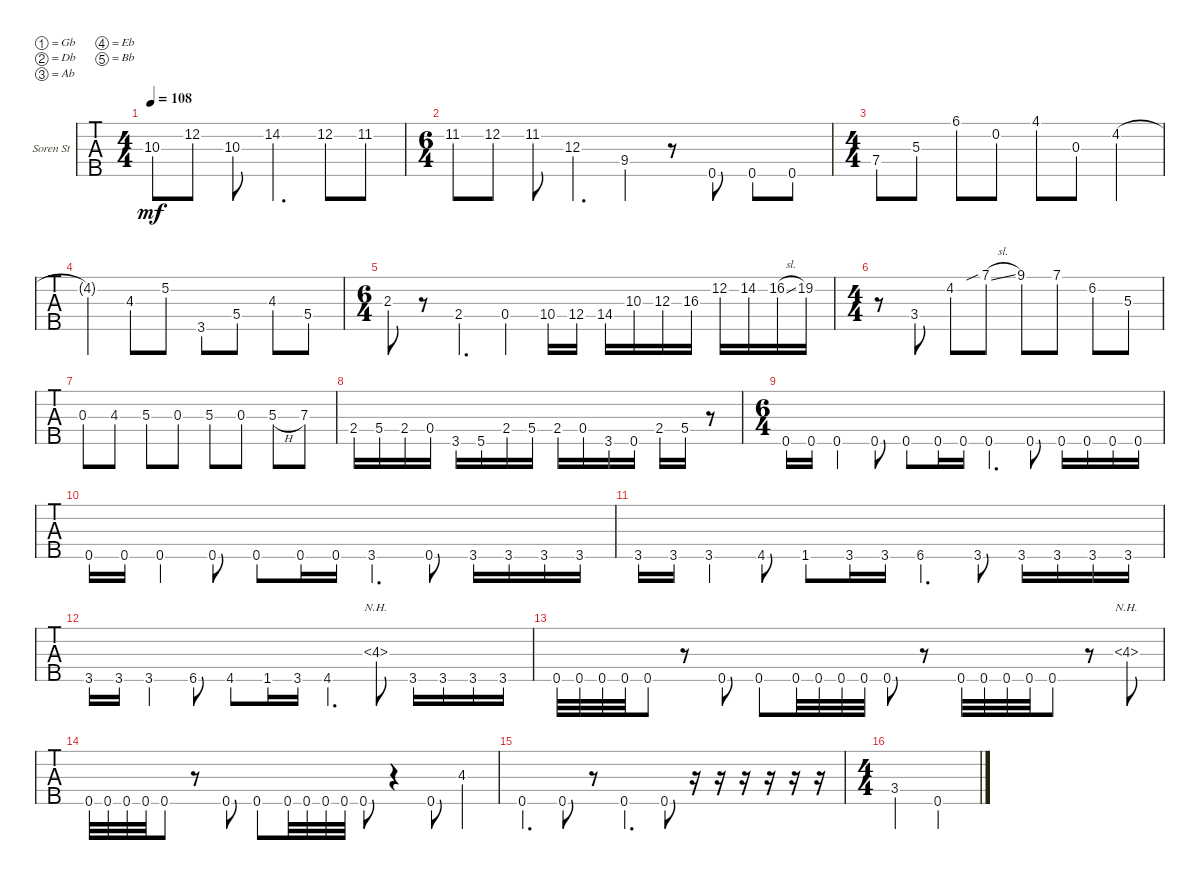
\defaultSystemsLayout 4
\bracketExtendMode groupsimilarinstruments
\firstSystemTrackNameOrientation horizontal
\otherSystemsTrackNameOrientation horizontal
\track ("Lord Chid-Lee Philosipher" "Soren St") {instrument electricbassfinger}
\staff {tabs}
\tuning (Gb2 Db2 Ab1 Eb1 Bb0)
\ts (4 4)
\tempo 108
\clef f4
\scale
0.333333
\ks c
10.3.8{dy mf} 12.2.8 10.3.8 14.2.4{d} 12.2.8 11.2.8 |
\ts (6 4)
\scale
0.395904 11.2.8 12.2.8 11.2.8 12.3.4{d} 9.4.4 r.8 0.5.8 0.5.8 0.5.8 |
\ts (4 4)
\scale
0.395904 7.4.8 5.3.8 6.1.8 0.2.8 4.1.8 0.3.8 4.2.4 |
\scale
0.208191 4.2{t}.4 4.3.8 5.2.8 3.5.8 5.4.8 4.3.8 5.4.8 |
\ts (6 4)
\scale
0.395904 2.3.8 r.8 2.4.4{d} 0.4.4 10.4.16 12.4.16 14.4.16 10.3.16 12.3.16 16.3.16 12.2.16 14.2.16 16.2{sl}.16 19.2.16 |
\ts (4 4)
\scale
0.395904 r.8 3.4.8 4.2.8 7.1{sib sl}.8 9.1.8 7.1.8 6.2.8 5.3.8 |
\scale
0.208191 0.3.8 4.3.8 5.3.8 0.3.8 5.3.8 0.3.8 5.3{h}.8 7.3.8 |
\scale
0.256303 2.4{st}.16 5.4{st}.16 2.4{st}.16 0.4{st}.16 3.5{st}.16 5.5{st}.16 2.4{st}.16 5.4{st}.16 2.4{st}.16 0.4{st}.16 3.5{st}.16 0.5{st}.16 2.4{st}.16 5.4.16 r.8 |
\ts (6 4)
\scale
0.487395 0.5{st}.16 0.5{st}.16 0.5.4 0.5.8 0.5.8 0.5{st}.16 0.5{st}.16 0.5.4{d} 0.5.8 0.5.16 0.5.16 0.5.16 0.5.16 |
\scale
0.256303 0.5.16 0.5.16 0.5.4 0.5.8 0.5.8 0.5.16 0.5.16 3.5.4{d} 0.5.8 3.5.16 3.5.16 3.5.16 3.5.16 |
\scale
0.333333 3.5.16 3.5.16 3.5.4 4.5.8 1.5.8 3.5.16 3.5.16 6.5.4{d} 3.5{ten}.8 3.5.16 3.5.16 3.5.16 3.5.16 |
\scale
0.333333 3.5.16 3.5.16 3.5.4 6.5.8 4.5.8 1.5.16 3.5.16 4.5.4{d} 4.3{nh}.8 3.5.16 3.5.16 3.5.16 3.5.16 |
\scale
0.333333 0.5.32 0.5.32 0.5.32 0.5.32 0.5.8 r.8 0.5.8 0.5.8 0.5.32 0.5.32 0.5.32 0.5.32 0.5.8 r.8 0.5.32 0.5.32 0.5.32 0.5.32 0.5.8 r.8 4.3{nh}.8 |
\scale
0.256303 0.5.32 0.5.32 0.5.32 0.5.32 0.5.8 r.8 0.5.8 0.5.8 0.5.32 0.5.32 0.5.32 0.5.32 0.5.8 r.4 0.5.8 4.3.4 |
\scale
0.256303 0.5.4{d} 0.5.8 r.8 0.5.4{d} 0.5.8 r.16 r.16 r.16 r.16 r.16 r.16 |
\ts (4 4)
\scale
0.487395 3.4.2 0.5.2
